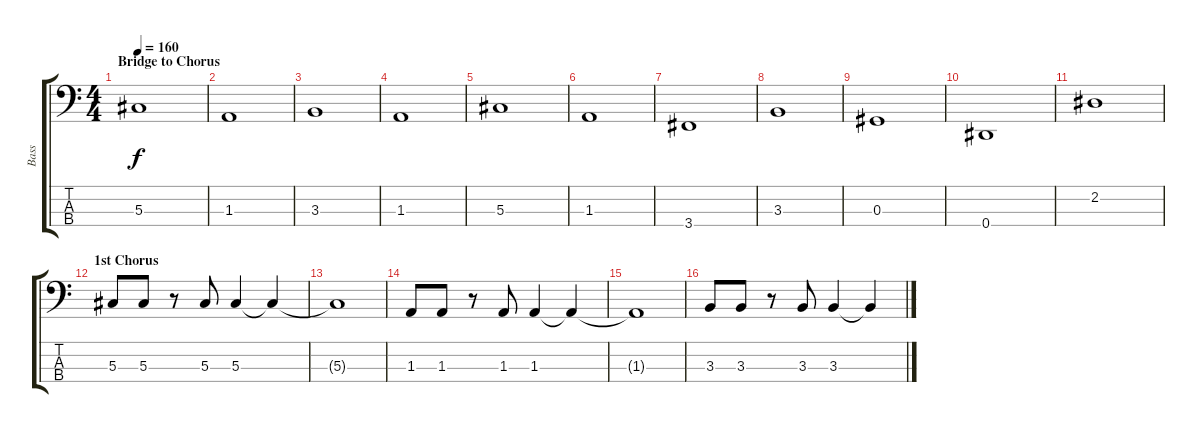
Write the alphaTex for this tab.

\track ("Bass" "Bass") {instrument electricbassfinger}
\staff {score tabs}
\tuning (Gb2 Db2 Ab1 Eb1) {hide}
\ts (4 4)
\section ("" "Bridge to Chorus")
\tempo 160
\clef f4
\ks c
5.3.1{dy f} |
1.3.1 |
3.3.1 |
1.3.1 |
5.3.1 |
1.3.1 |
3.4.1 |
3.3.1 |
0.3.1 |
0.4.1 |
2.2.1 |
\section ("" "1st Chorus")
5.3.8 5.3.8 r.8 5.3.8 5.3.4 5.3{t}.4 |
5.3{t}.1 |
1.3.8 1.3.8 r.8 1.3.8 1.3.4 1.3{t}.4 |
1.3{t}.1 |
3.3.8 3.3.8 r.8 3.3.8 3.3.4 3.3{t}.4
